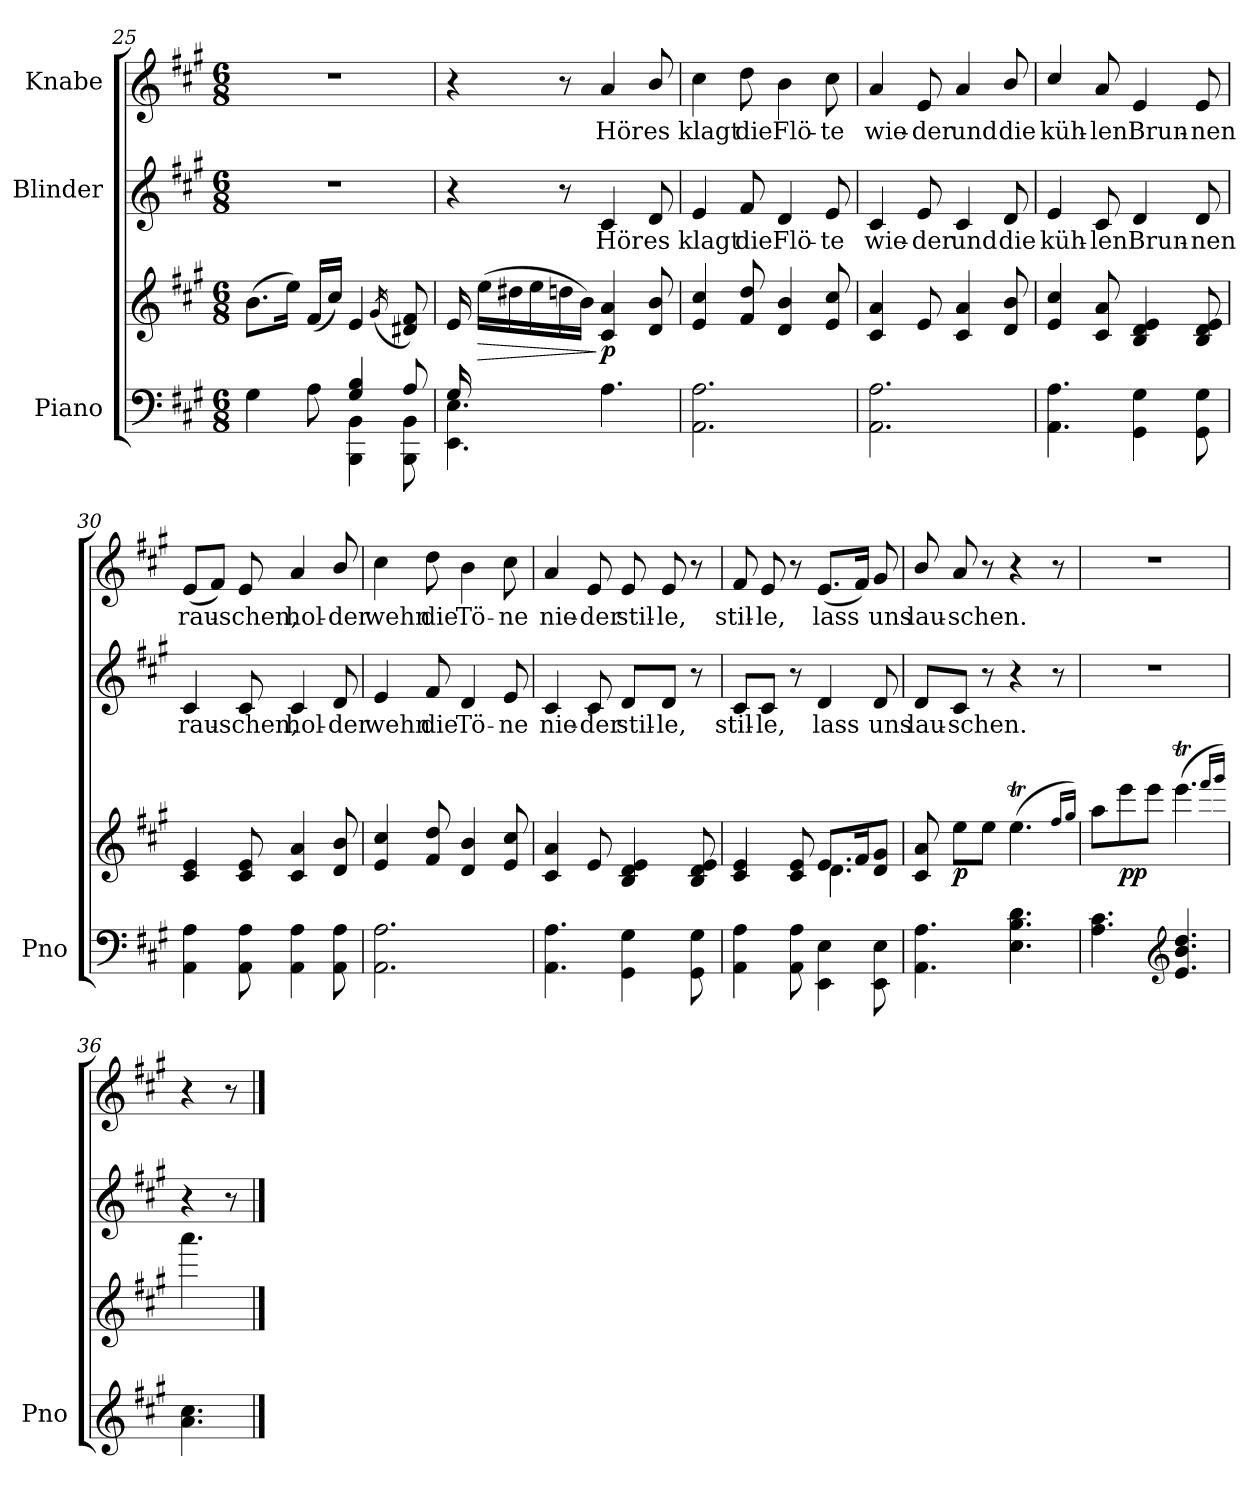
**kern	**kern	**dynam	**kern	**text	**kern	**text
*part3	*part3	*part3	*part2	*part2	*part1	*part1
*staff4	*staff3	*staff3/4	*staff2	*staff2	*staff1	*staff1
*I"Piano	*	*	*I"Blinder	*	*I"Knabe	*
*I'Pno	*	*	*	*	*	*
*clefF4	*clefG2	*	*clefG2	*	*clefG2	*
*k[f#c#g#]	*k[f#c#g#]	*	*k[f#c#g#]	*	*k[f#c#g#]	*
*M6/8	*M6/8	*	*M6/8	*	*M6/8	*
=25	=25	=25	=25	=25	=25	=25
*^	*	*	*	*	*	*
4G#\	4.ryy	(8.b\L	.	2.r	.	2.r	.
.	.	16ee\Jk)	.	.	.	.	.
8A\	.	(16f#/LL	.	.	.	.	.
.	.	16cc#/JJ)	.	.	.	.	.
4BBB\ 4BB\	4G#/ 4B/	4e/	.	.	.	.	.
.	.	(16qg#/	.	.	.	.	.
8BBB\ 8BB\	8A/	8d#X/ 8f#/)	.	.	.	.	.
=26	=26	=26	=26	=26	=26	=26	=26
4.EE\ 4.E\	16G#/	16e/	.	4r	.	4r	.
!	!	!	!LO:HP:b	!	!	!	!
.	16ryy	(16ee\LL	>	.	.	.	.
.	8ryy	16dd#X\	.	.	.	.	.
.	.	16ee\	.	.	.	.	.
.	2ryy	16ddn\	.	8r	.	8r	.
.	.	16b\JJ)	.	.	.	.	.
!	!	!	!LO:DY:n=1:b	!	!	!	!
4.A\	.	4c#/ 4a/	] p	4c#/	Hör	4a/	Hör
.	.	8d/ 8b/	.	8d/	es	8b/	es
*v	*v	*	*	*	*	*	*
=27	=27	=27	=27	=27	=27	=27
2.AA\ 2.A\	4e/ 4cc#/	.	4e/	klagt	4cc#\	klagt
.	8f#/ 8dd/	.	8f#/	die	8dd\	die
.	4d/ 4b/	.	4d/	Flö-	4b\	Flö-
.	8e/ 8cc#/	.	8e/	-te	8cc#\	-te
=28	=28	=28	=28	=28	=28	=28
2.AA\ 2.A\	4c#/ 4a/	.	4c#/	wie-	4a/	wie-
.	8e/	.	8e/	-der	8e/	-der
.	4c#/ 4a/	.	4c#/	und	4a/	und
.	8d/ 8b/	.	8d/	die	8b/	die
=29	=29	=29	=29	=29	=29	=29
4.AA\ 4.A\	4e/ 4cc#/	.	4e/	küh-	4cc#/	küh-
.	8c#/ 8a/	.	8c#/	-len	8a/	-len
4GG#\ 4G#\	4B/ 4d/ 4e/	.	4d/	Brun-	4e/	Brun-
8GG#\ 8G#\	8B/ 8d/ 8e/	.	8d/	-nen	8e/	-nen
=30	=30	=30	=30	=30	=30	=30
4AA\ 4A\	4c#/ 4e/	.	4c#/	rau-	(8e/L	rau-
.	.	.	.	.	8f#/J)	.
8AA\ 8A\	8c#/ 8e/	.	8c#/	-schen,	8e/	-schen,
4AA\ 4A\	4c#/ 4a/	.	4c#/	hol-	4a/	hol-
8AA\ 8A\	8d/ 8b/	.	8d/	-der	8b/	-der
=31	=31	=31	=31	=31	=31	=31
2.AA\ 2.A\	4e/ 4cc#/	.	4e/	wehn	4cc#\	wehn
.	8f#/ 8dd/	.	8f#/	die	8dd\	die
.	4d/ 4b/	.	4d/	Tö-	4b\	Tö-
.	8e/ 8cc#/	.	8e/	-ne	8cc#\	-ne
=32	=32	=32	=32	=32	=32	=32
4.AA\ 4.A\	4c#/ 4a/	.	4c#/	nie-	4a/	nie-
.	8e/	.	8c#/	-der	8e/	-der
4GG#\ 4G#\	4B/ 4d/ 4e/	.	8d/L	stil-	8e/	stil-
.	.	.	8d/J	-le,	8e/	-le,
8GG#\ 8G#\	8B/ 8d/ 8e/	.	8r	.	8r	.
=33	=33	=33	=33	=33	=33	=33
*	*^	*	*	*	*	*
4AA\ 4A\	4c#/ 4e/	4.ryy	.	8c#/L	stil-	8f#/	stil-
.	.	.	.	8c#/J	-le,	8e/	-le,
8AA\ 8A\	8c#/ 8e/	.	.	8r	.	8r	.
4EE\ 4E\	8.e/L	4.d\	.	4d/	lass	(8.e/L	lass
.	16f#/K	.	.	.	.	16f#/Jk)	.
8EE\ 8E\	8d/ 8g#/J	.	.	8d/	uns	8g#/	uns
*	*v	*v	*	*	*	*	*
=34	=34	=34	=34	=34	=34	=34
4.AA\ 4.A\	8c#/ 8a/	.	8d/L	lau-	8b/	lau-
!	!	!LO:DY:b	!	!	!	!
.	8ee\L	p	8c#/J	-schen.	8a/	-schen.
.	8ee\J	.	8r	.	8r	.
4.E\ 4.B\ 4.d\	(4.eeT\	.	4r	.	4r	.
.	.	.	8r	.	8r	.
.	16qff#/LL	.	.	.	.	.
.	16qgg#/JJ)	.	.	.	.	.
=35	=35	=35	=35	=35	=35	=35
4.A\ 4.c#\	8aa\L	.	2.r	.	2.r	.
!	!	!LO:DY:b	!	!	!	!
.	8eee\	pp	.	.	.	.
.	8eee\J	.	.	.	.	.
*clefG2	*	*	*	*	*	*
4.e/ 4.b/ 4.dd/	(4.eeeT\	.	.	.	.	.
.	16qfff#/LL	.	.	.	.	.
.	16qggg#/JJ)	.	.	.	.	.
=36	=36	=36	=36	=36	=36	=36
4.a\ 4.cc#\	4.aaa\	.	4r	.	4r	.
.	.	.	8r	.	8r	.
==	==	==	==	==	==	==
*-	*-	*-	*-	*-	*-	*-
